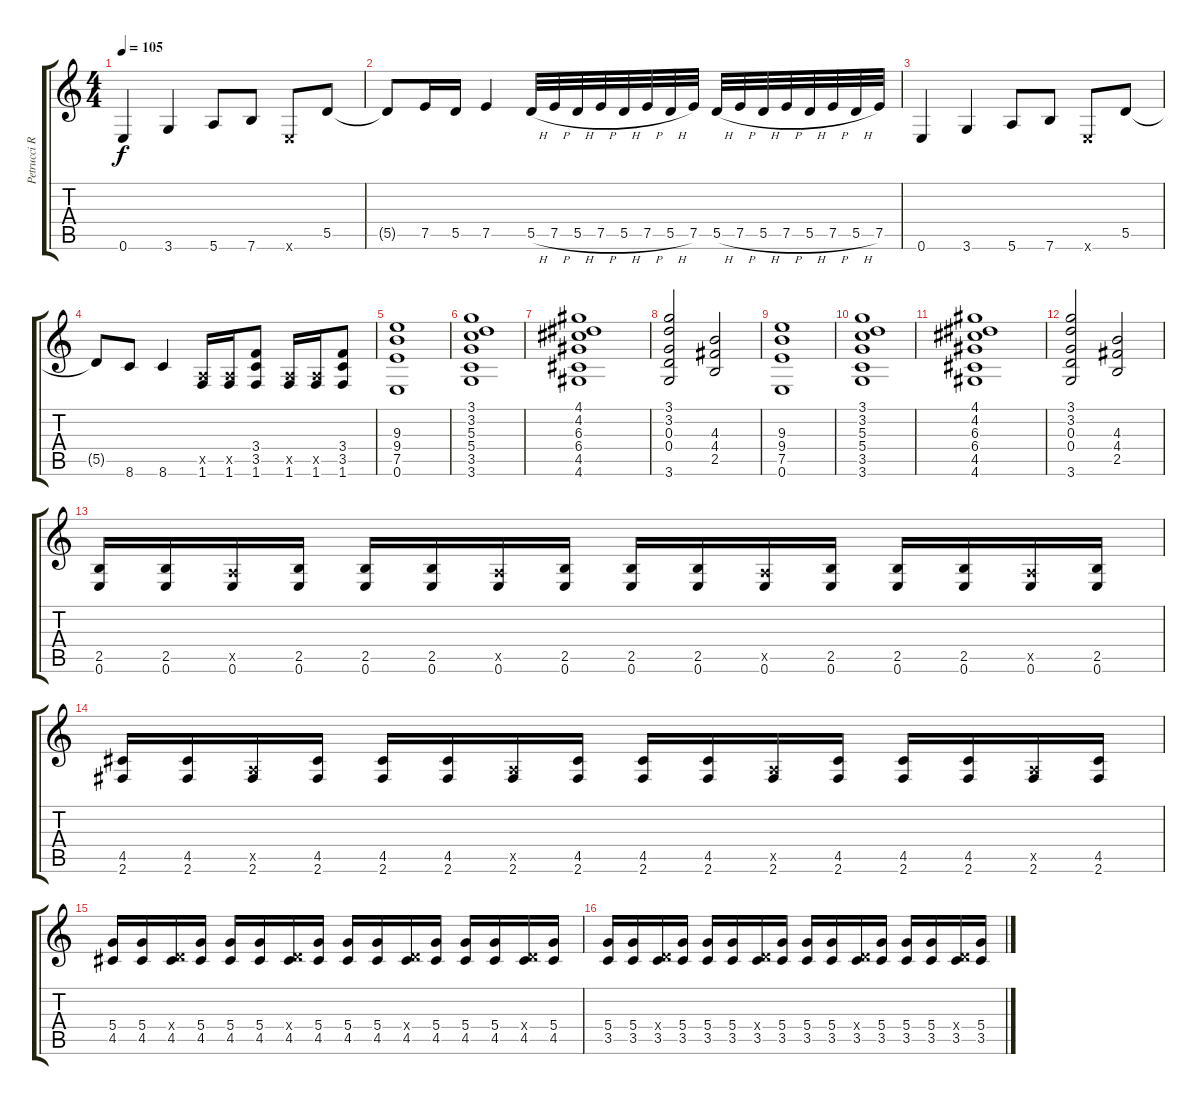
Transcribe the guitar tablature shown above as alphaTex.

\track ("Petrucci Rythm" "Petrucci R") {instrument distortionguitar}
\staff {score tabs}
\tuning (E4 B3 G3 D3 A2 E2) {hide}
\ts (4 4)
\tempo 105
\clef g2
\ks c
0.6.4{dy f} 3.6.4 5.6.8 7.6.8 0.6{x}.8 5.5.8 |
5.5{t}.8 7.5.16 5.5.16 7.5.4 5.5{h}.32 7.5{h}.32 5.5{h}.32 7.5{h}.32 5.5{h}.32 7.5{h}.32 5.5{h}.32 7.5.32 5.5{h}.32 7.5{h}.32 5.5{h}.32 7.5{h}.32 5.5{h}.32 7.5{h}.32 5.5{h}.32 7.5.32 |
0.6.4 3.6.4 5.6.8 7.6.8 0.6{x}.8 5.5.8 |
5.5{t}.8 8.6.8 8.6.4 (0.5{x} 1.6).16 (0.5{x} 1.6).16 (3.4 3.5 1.6).8 (0.5{x} 1.6).16 (0.5{x} 1.6).16 (3.4 3.5 1.6).8 |
(9.3 9.4 7.5 0.6).1 |
(3.1 3.2 5.3 5.4 3.5 3.6).1 |
(4.1 4.2 6.3 6.4 4.5 4.6).1 |
(3.1 3.2 0.3 0.4 3.6).2 (4.3 4.4 2.5).2 |
(9.3 9.4 7.5 0.6).1 |
(3.1 3.2 5.3 5.4 3.5 3.6).1 |
(4.1 4.2 6.3 6.4 4.5 4.6).1 |
(3.1 3.2 0.3 0.4 3.6).2 (4.3 4.4 2.5).2 |
(2.5 0.6).16 (2.5 0.6).16 (0.5{x} 0.6).16 (2.5 0.6).16 (2.5 0.6).16 (2.5 0.6).16 (0.5{x} 0.6).16 (2.5 0.6).16 (2.5 0.6).16 (2.5 0.6).16 (0.5{x} 0.6).16 (2.5 0.6).16 (2.5 0.6).16 (2.5 0.6).16 (0.5{x} 0.6).16 (2.5 0.6).16 |
(4.5 2.6).16 (4.5 2.6).16 (0.5{x} 2.6).16 (4.5 2.6).16 (4.5 2.6).16 (4.5 2.6).16 (0.5{x} 2.6).16 (4.5 2.6).16 (4.5 2.6).16 (4.5 2.6).16 (0.5{x} 2.6).16 (4.5 2.6).16 (4.5 2.6).16 (4.5 2.6).16 (0.5{x} 2.6).16 (4.5 2.6).16 |
(5.4 4.5).16 (5.4 4.5).16 (0.4{x} 4.5).16 (5.4 4.5).16 (5.4 4.5).16 (5.4 4.5).16 (0.4{x} 4.5).16 (5.4 4.5).16 (5.4 4.5).16 (5.4 4.5).16 (0.4{x} 4.5).16 (5.4 4.5).16 (5.4 4.5).16 (5.4 4.5).16 (0.4{x} 4.5).16 (5.4 4.5).16 |
(5.4 3.5).16 (5.4 3.5).16 (0.4{x} 3.5).16 (5.4 3.5).16 (5.4 3.5).16 (5.4 3.5).16 (0.4{x} 3.5).16 (5.4 3.5).16 (5.4 3.5).16 (5.4 3.5).16 (0.4{x} 3.5).16 (5.4 3.5).16 (5.4 3.5).16 (5.4 3.5).16 (0.4{x} 3.5).16 (5.4 3.5).16
